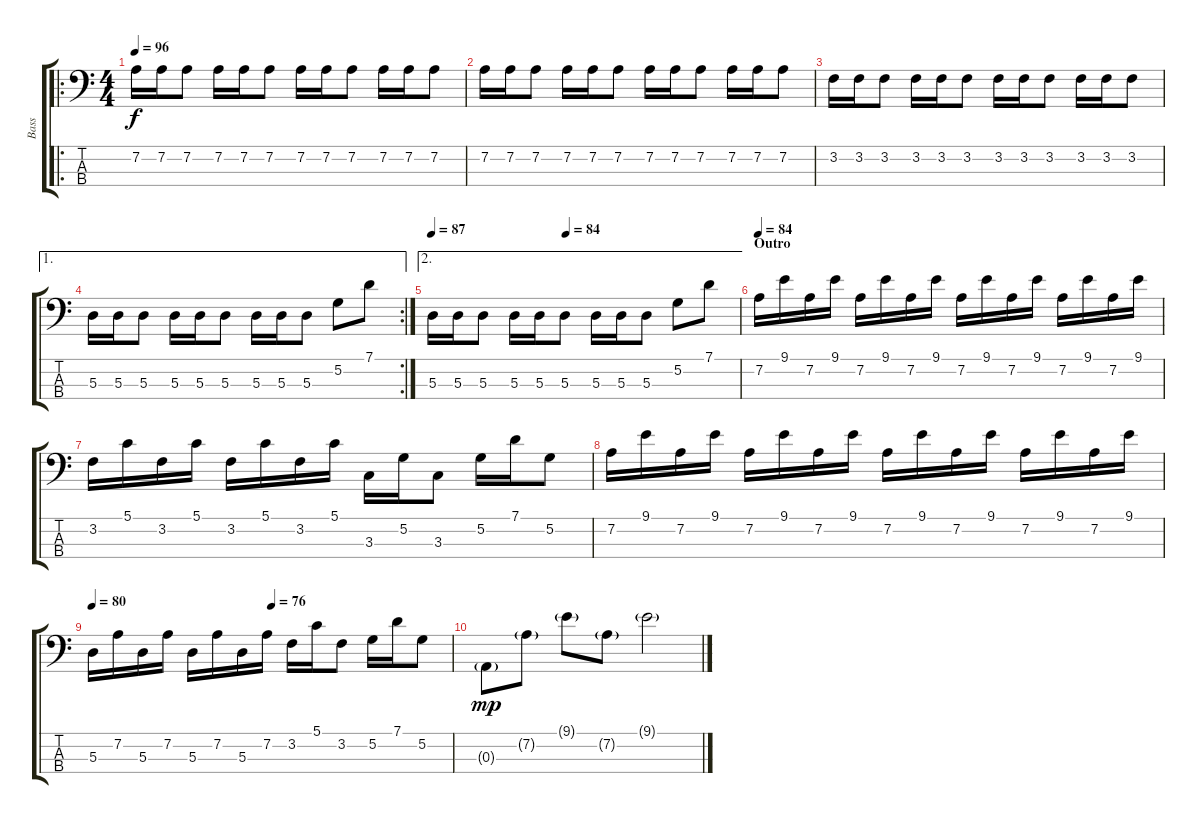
\track ("Bass" "Bass") {instrument electricbasspick}
\staff {score tabs}
\tuning (G2 D2 A1 E1) {hide}
\ro
\ts (4 4)
\tempo 96
\clef f4
\ks c
7.2.16{dy f} 7.2.16 7.2.8 7.2.16 7.2.16 7.2.8 7.2.16 7.2.16 7.2.8 7.2.16 7.2.16 7.2.8 |
7.2.16 7.2.16 7.2.8 7.2.16 7.2.16 7.2.8 7.2.16 7.2.16 7.2.8 7.2.16 7.2.16 7.2.8 |
3.2.16 3.2.16 3.2.8 3.2.16 3.2.16 3.2.8 3.2.16 3.2.16 3.2.8 3.2.16 3.2.16 3.2.8 |
\ae 1
\rc 2
5.3.16 5.3.16 5.3.8 5.3.16 5.3.16 5.3.8 5.3.16 5.3.16 5.3.8 5.2.8 7.1.8 |
\ae 2
\tempo 87
\tempo (84 0.4375)
5.3.16 5.3.16 5.3.8 5.3.16 5.3.16 5.3.8 5.3.16 5.3.16 5.3.8 5.2.8 7.1.8 |
\section ("" "Outro")
\tempo 84
7.2.16 9.1.16 7.2.16 9.1.16 7.2.16 9.1.16 7.2.16 9.1.16 7.2.16 9.1.16 7.2.16 9.1.16 7.2.16 9.1.16 7.2.16 9.1.16 |
3.2.16 5.1.16 3.2.16 5.1.16 3.2.16 5.1.16 3.2.16 5.1.16 3.3.16 5.2.16 3.3.8 5.2.16 7.1.16 5.2.8 |
7.2.16 9.1.16 7.2.16 9.1.16 7.2.16 9.1.16 7.2.16 9.1.16 7.2.16 9.1.16 7.2.16 9.1.16 7.2.16 9.1.16 7.2.16 9.1.16 |
\tempo 80
\tempo (76 0.5)
5.3.16 7.2.16 5.3.16 7.2.16 5.3.16 7.2.16 5.3.16 7.2.16 3.2.16 5.1.16 3.2.8 5.2.16 7.1.16 5.2.8 |
0.3{g}.8{dy mp} 7.2{g}.8 9.1{g}.8 7.2{g}.8 9.1{g}.2
